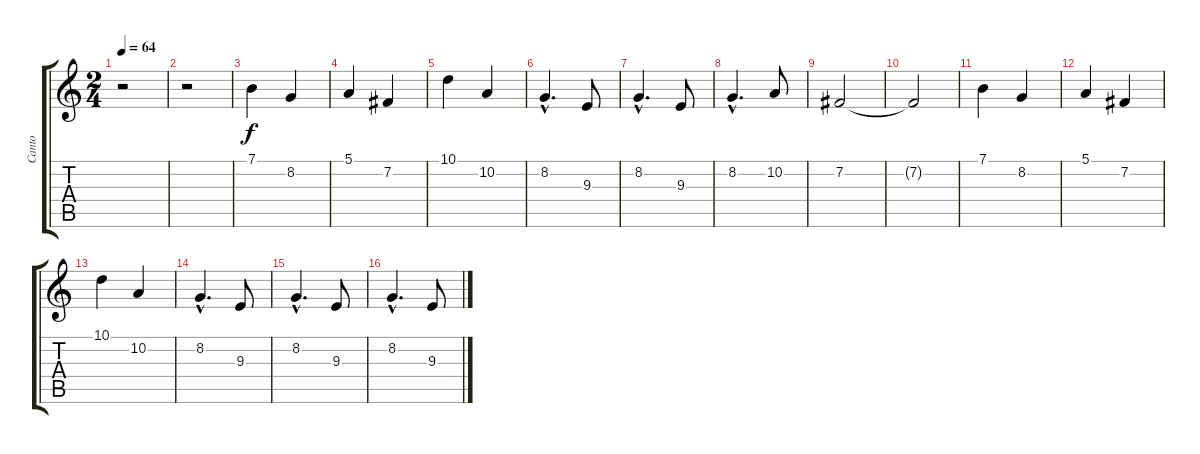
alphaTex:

\track ("Canto" "Canto") {instrument synthvoice}
\staff {score tabs}
\tuning (E4 B3 G3 D3 A2 E2) {hide}
\ts (2 4)
\tempo 64
\clef g2
\ks c
r.2{dy f instrument synthvoice} |
r.2 |
7.1.4 8.2.4 |
5.1.4 7.2.4 |
10.1.4 10.2.4 |
8.2{hac}.4{d} 9.3.8 |
8.2{hac}.4{d} 9.3.8 |
8.2{hac}.4{d} 10.2.8 |
7.2.2 |
7.2{t}.2 |
7.1.4 8.2.4 |
5.1.4 7.2.4 |
10.1.4 10.2.4 |
8.2{hac}.4{d} 9.3.8 |
8.2{hac}.4{d} 9.3.8 |
8.2{hac}.4{d} 9.3.8
